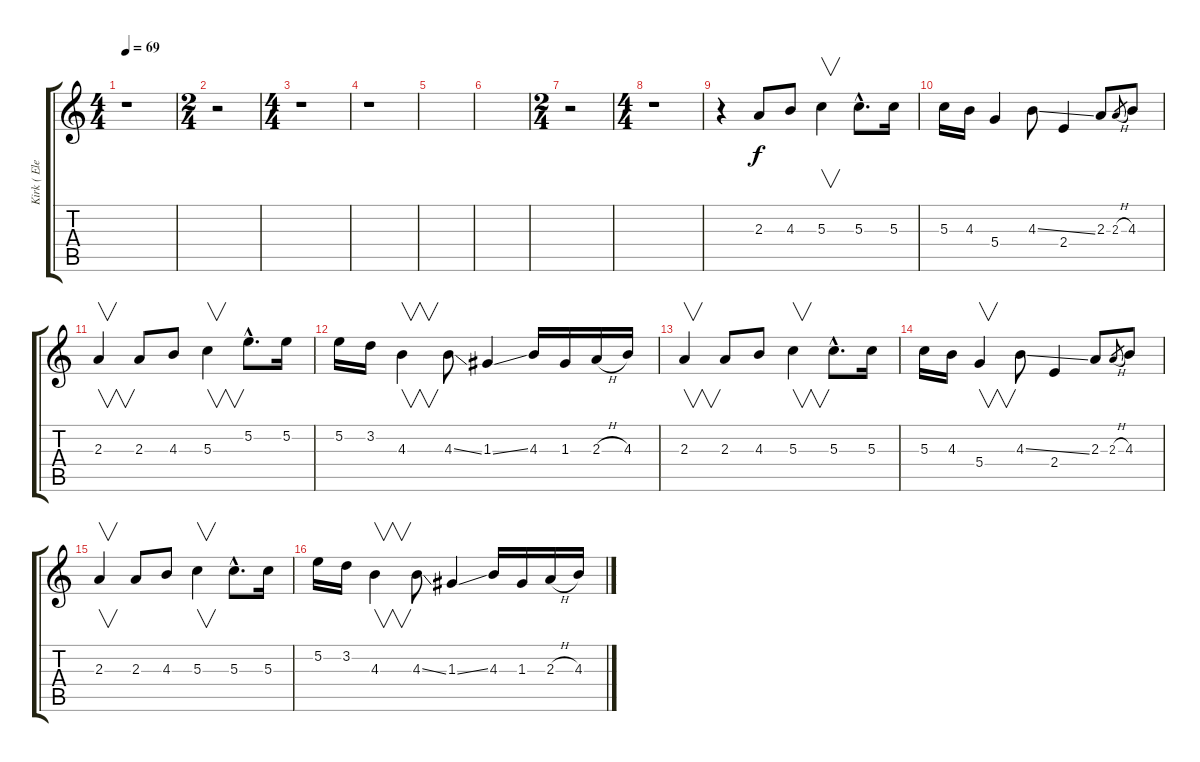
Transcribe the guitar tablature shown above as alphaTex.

\track ("Kirk ( Electric Guitar )" "Kirk ( Ele") {instrument electricguitarclean}
\staff {score tabs}
\tuning (E4 B3 G3 D3 A2 E2) {hide}
\ts (4 4)
\tempo 69
\clef g2
\ks c
r.1{dy f} |
\ts (2 4)
r.2 |
\ts (4 4)
r.1 |
r.1 |
|
|
\ts (2 4)
r.2 |
\ts (4 4)
r.1 |
r.4 2.3.8 4.3.8 5.3.4{v} 5.3{hac}.8{d} 5.3.16 |
5.3.16 4.3.16 5.4.4 4.3{ss}.8 2.4.4 2.3.8 2.3{h}.8{gr} 4.3.8 |
2.3.4{v} 2.3.8 4.3.8 5.3.4{v} 5.2{hac}.8{d} 5.2.16 |
5.2.16 3.2.16 4.3.4{v} 4.3{ss}.8 1.3{ss}.4 4.3.16 1.3.16 2.3{h}.16 4.3.16 |
2.3.4{v} 2.3.8 4.3.8 5.3.4{v} 5.3{hac}.8{d} 5.3.16 |
5.3.16 4.3.16 5.4.4{v} 4.3{ss}.8 2.4.4 2.3.8 2.3{h}.8{gr} 4.3.8 |
2.3.4{v} 2.3.8 4.3.8 5.3.4{v} 5.3{hac}.8{d} 5.3.16 |
5.2.16 3.2.16 4.3.4{v} 4.3{ss}.8 1.3{ss}.4 4.3.16 1.3.16 2.3{h}.16 4.3.16
